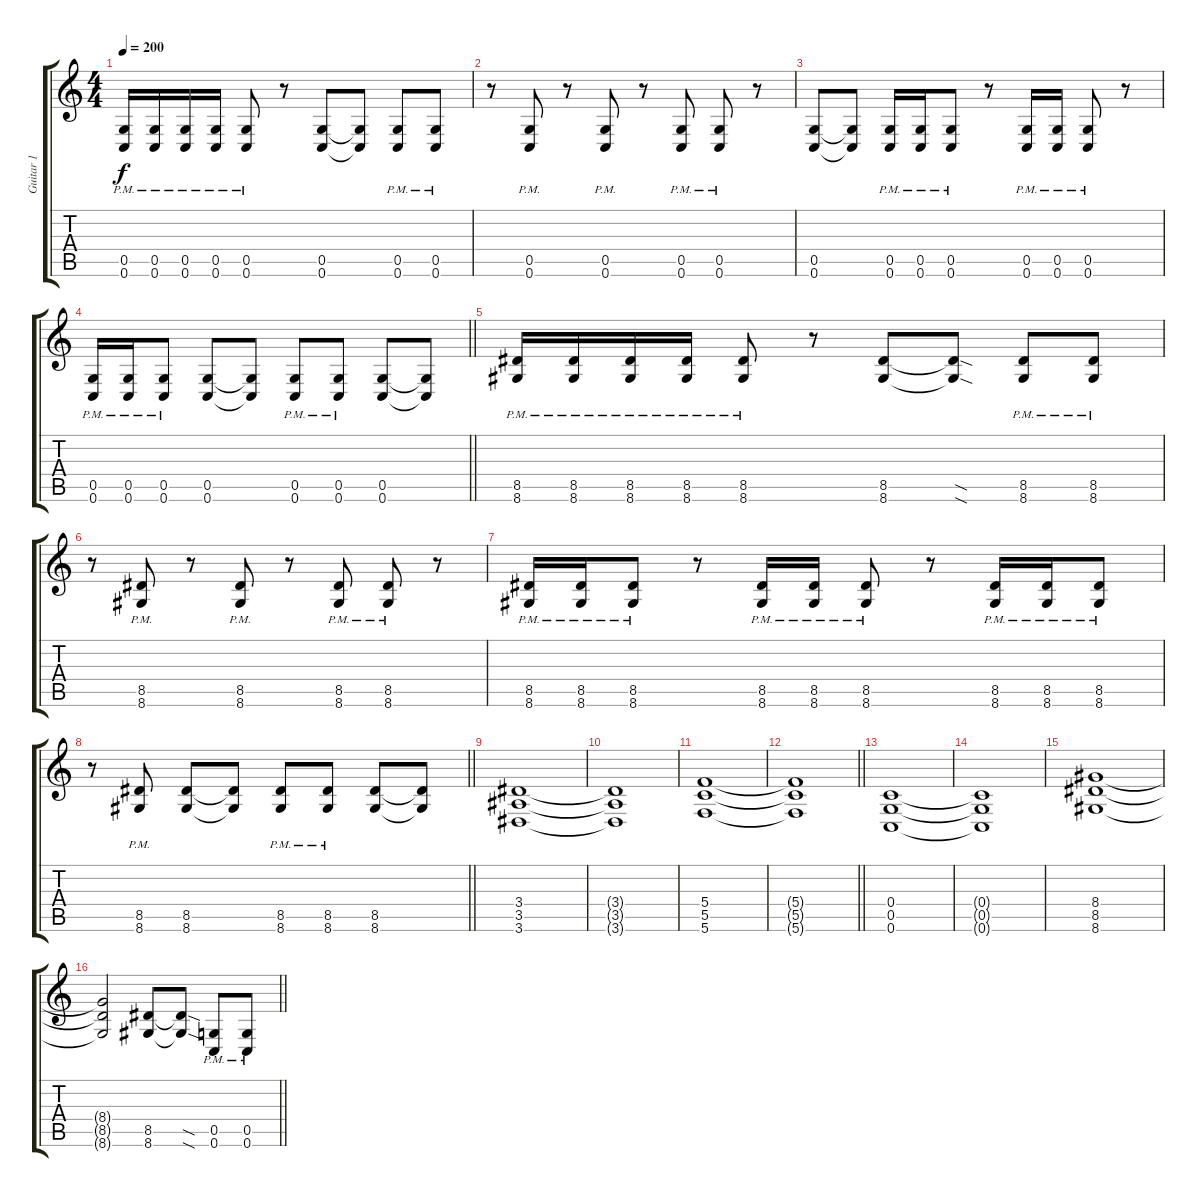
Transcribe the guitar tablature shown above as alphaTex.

\track ("Guitar 1" "Guitar 1") {instrument distortionguitar}
\staff {score tabs}
\tuning (D4 A3 F3 C3 G2 C2) {hide}
\ts (4 4)
\tempo 200
\clef g2
\ks c
(0.5{pm} 0.6{pm}).16{dy f} (0.5{pm} 0.6{pm}).16 (0.5{pm} 0.6{pm}).16 (0.5{pm} 0.6{pm}).16 (0.5{pm} 0.6{pm}).8 r.8 (0.5 0.6).8 (0.5{t} 0.6{t}).8 (0.5{pm} 0.6{pm}).8 (0.5{pm} 0.6{pm}).8 |
r.8 (0.5{pm} 0.6{pm}).8 r.8 (0.5{pm} 0.6{pm}).8 r.8 (0.5{pm} 0.6{pm}).8 (0.5{pm} 0.6{pm}).8 r.8 |
(0.5 0.6).8 (0.5{t} 0.6{t}).8 (0.5{pm} 0.6{pm}).16 (0.5{pm} 0.6{pm}).16 (0.5{pm} 0.6{pm}).8 r.8 (0.5{pm} 0.6{pm}).16 (0.5{pm} 0.6{pm}).16 (0.5{pm} 0.6{pm}).8 r.8 |
\barLineRight lightlight
(0.5{pm} 0.6{pm}).16 (0.5{pm} 0.6{pm}).16 (0.5{pm} 0.6{pm}).8 (0.5 0.6).8 (0.5{t} 0.6{t}).8 (0.5{pm} 0.6{pm}).8 (0.5{pm} 0.6{pm}).8 (0.5 0.6).8 (0.5{t} 0.6{t}).8 |
(8.5{pm} 8.6{pm}).16 (8.5{pm} 8.6{pm}).16 (8.5{pm} 8.6{pm}).16 (8.5{pm} 8.6{pm}).16 (8.5{pm} 8.6{pm}).8 r.8 (8.5 8.6).8 (8.5{sod t} 8.6{sod t}).8 (8.5{pm} 8.6{pm}).8 (8.5{pm} 8.6{pm}).8 |
r.8 (8.5{pm} 8.6{pm}).8 r.8 (8.5{pm} 8.6{pm}).8 r.8 (8.5{pm} 8.6{pm}).8 (8.5{pm} 8.6{pm}).8 r.8 |
(8.5{pm} 8.6{pm}).16 (8.5{pm} 8.6{pm}).16 (8.5{pm} 8.6{pm}).8 r.8 (8.5{pm} 8.6{pm}).16 (8.5{pm} 8.6{pm}).16 (8.5{pm} 8.6{pm}).8 r.8 (8.5{pm} 8.6{pm}).16 (8.5{pm} 8.6{pm}).16 (8.5{pm} 8.6{pm}).8 |
\barLineRight lightlight
r.8 (8.5{pm} 8.6{pm}).8 (8.5 8.6).8 (8.5{t} 8.6{t}).8 (8.5{pm} 8.6{pm}).8 (8.5{pm} 8.6{pm}).8 (8.5 8.6).8 (8.5{t} 8.6{t}).8 |
(3.4 3.5 3.6).1 |
(3.4{t} 3.5{t} 3.6{t}).1 |
(5.4 5.5 5.6).1 |
\barLineRight lightlight
(5.4{t} 5.5{t} 5.6{t}).1 |
(0.4 0.5 0.6).1 |
(0.4{t} 0.5{t} 0.6{t}).1 |
(8.4 8.5 8.6).1 |
\barLineRight lightlight
(8.4{t} 8.5{t} 8.6{t}).2 (8.5 8.6).8 (8.5{sod t} 8.6{sod t}).8 (0.5{pm} 0.6{pm}).8 (0.5{pm} 0.6{pm}).8
